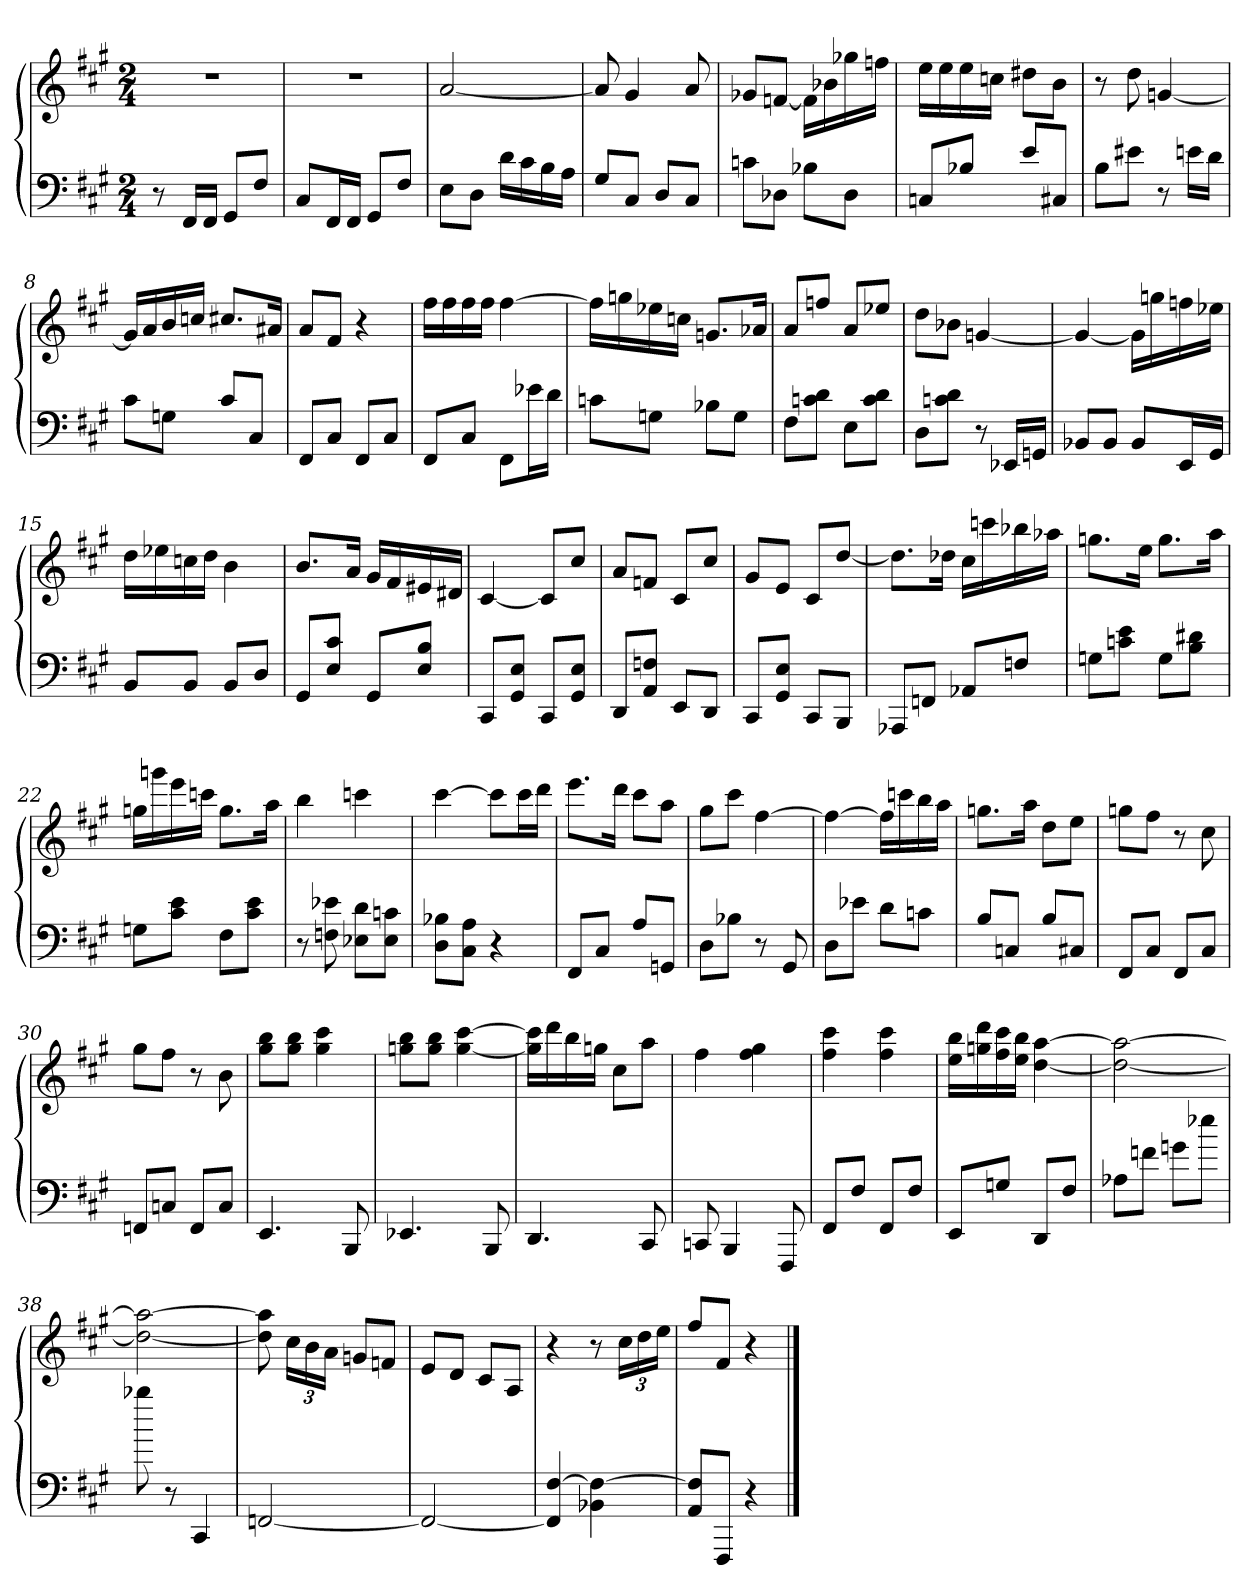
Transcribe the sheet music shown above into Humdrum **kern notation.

**kern	**kern
*part1	*part1
*staff2	*staff1
*clefF4	*clefG2
*k[f#c#g#]	*k[f#c#g#]
*M2/4	*M2/4
=1	=1
8r	2r
16FF#/LL	.
16FF#/JJ	.
8GG#/L	.
8F#/J	.
=2	=2
8C#/L	2r
16FF#/L	.
16FF#/JJ	.
8GG#/L	.
8F#/J	.
=3	=3
8E\L	[2a/
8D\J	.
16d\LL	.
16c#\	.
16B\	.
16A\JJ	.
=4	=4
8G#/L	8a/]
8C#/J	4g#/
8D/L	.
8C#/J	8a/
=5	=5
8cn\L	8g-X/L
8D-X\J	[8fn/J
8B-X\L	16f\LL]
.	16b-X\
8D-\J	16gg-X\
.	16ffn\JJ
=6	=6
8Cn/L	16ee\LL
.	16ee\
8B-X/J	16ee\
.	16ccn\JJ
8e/L	8dd#X\L
8C#X/J	8b\J
=7	=7
8B\L	8r
8e#X\J	8dd\
8r	[4gn/
16en\LL	.
16d\JJ	.
=8	=8
8c#\L	16g/LL]
.	16a/
8Gn\J	16b/
.	16ccn/JJ
8c#/L	8.cc#X/L
8C#/J	.
.	16a#X/Jk
=9	=9
8FF#/L	8a/L
8C#/J	8f#/J
8FF#/L	4r
8C#/J	.
=10	=10
8FF#/L	16ff#\LL
.	16ff#\
8C#/J	16ff#\
.	16ff#\JJ
8FF#\L	[4ff#\
16e-X\L	.
16d\JJ	.
=11	=11
8cn\L	16ff#\LL]
.	16ggn\
8Gn\J	16ee-X\
.	16ccn\JJ
8B-X\L	8.gn/L
8G\J	.
.	16a-X/Jk
=12	=12
8F#\L	8a/L
8cn\ 8d\J	8ffn/J
8E\L	8a/L
8c\ 8d\J	8ee-X/J
=13	=13
8D\L	8dd\L
8cn\ 8d\J	8b-X\J
8r	[4gn/
16EE-X/LL	.
16GGn/JJ	.
=14	=14
8BB-X/L	4g/_
8BB-/J	.
8BB-/L	16g\LL]
.	16ggn\
16EE/L	16ffn\
16GG#/JJ	16ee-X\JJ
=15	=15
8BB/L	16dd\LL
.	16ee-X\
8BB/J	16ccn\
.	16dd\JJ
8BB/L	4b\
8D/J	.
=16	=16
8GG#/L	8.b/L
8E/ 8c#/J	.
.	16a/Jk
8GG#/L	16g#/LL
.	16f#/
8E/ 8B/J	16e#X/
.	16d#X/JJ
=17	=17
8CC#/L	[4c#/
8GG#/ 8E/J	.
8CC#/L	8c#/L]
8GG#/ 8E/J	8cc#/J
=18	=18
8DD/L	8a/L
8AA/ 8Fn/J	8fn/J
8EE/L	8c#/L
8DD/J	8cc#/J
=19	=19
8CC#/L	8g#/L
8GG#/ 8E/J	8e/J
8CC#/L	8c#/L
8BBB/J	[8dd/J
=20	=20
8AAA-X/L	8.dd\L]
8FFn/J	.
.	16dd-X\Jk
8AA-X/L	16cc#\LL
.	16cccn\
8Fn/J	16bb-X\
.	16aa-X\JJ
=21	=21
8Gn\L	8.ggn\L
8cn\ 8e\J	.
.	16ee\Jk
8G\L	8.gg\L
8B\ 8d#X\J	.
.	16aa\Jk
=22	=22
8Gn\L	16ggn\LL
.	16gggn\
8c#\ 8e\J	16eee\
.	16cccn\JJ
8F#\L	8.gg\L
8c#\ 8e\J	.
.	16aa\Jk
=23	=23
8r	4bb\
8Fn\ 8e-X\	.
8E-X\ 8d\L	4cccn\
8E-\ 8cn\J	.
=24	=24
8D\ 8B-X\L	[4ccc#\
8C#\ 8A\J	.
4r	8ccc#\L]
.	16ccc#\L
.	16ddd\JJ
=25	=25
8FF#/L	8.eee\L
8C#/J	.
.	16ddd\Jk
8A/L	8ccc#\L
8GGn/J	8aa\J
=26	=26
8D\L	8gg#\L
8B-X\J	8ccc#\J
8r	[4ff#\
8GG#/	.
=27	=27
8D\L	4ff#\_
8e-X\J	.
8d\L	16ff#\LL]
.	16cccn\
8cn\J	16bb\
.	16aa\JJ
=28	=28
8B/L	8.ggn\L
8Cn/J	.
.	16aa\Jk
8B/L	8dd\L
8C#X/J	8ee\J
=29	=29
8FF#/L	8ggn\L
8C#/J	8ff#\J
8FF#/L	8r
8C#/J	8cc#\
=30	=30
8FFn/L	8gg#\L
8Cn/J	8ff#\J
8FF/L	8r
8C/J	8b\
=31	=31
4.EE/	8gg#\ 8bb\L
.	8gg#\ 8bb\J
.	4gg#\ 4ccc#\
8BBB/	.
=32	=32
4.EE-X/	8ggn\ 8bb\L
.	8gg\ 8bb\J
.	[4gg\ [4ccc#\
8BBB/	.
=33	=33
4.DD/	16gg]\ 16ccc#]\LL
.	16ddd\
.	16bb\
.	16ggn\JJ
.	8cc#\L
8CC#/	8aa\J
=34	=34
8CCn/	4ff#\
4BBB/	.
.	4ff#\ 4gg#\
8FFF#/	.
=35	=35
8FF#/L	4ff#\ 4ccc#\
8F#/J	.
8FF#/L	4ff#\ 4ccc#\
8F#/J	.
=36	=36
8EE/L	16ee\ 16bb\LL
.	16ggn\ 16ddd\
8Gn/J	16ff#\ 16ccc#\
.	16ee\ 16bb\JJ
8DD/L	[4dd\ [4aa\
8F#/J	.
=37	=37
8A-X\L	2dd_\ 2aa_\
8fn\J	.
8gn\L	.
8ee-X\J	.
=38	=38
8bb-X\	2dd_\ 2aa_\
8r	.
4CC#/	.
=39	=39
[2FFn/	8dd]\ 8aa]\
.	24cc#\LL
.	24b\
.	24a\JJ
.	8gn/L
.	8fn/J
=40	=40
2FF/_	8e/L
.	8d/J
.	8c#/L
.	8A/J
=41	=41
4FF]/ [4F#/	4r
4BB-X\ 4F#_\	8r
.	24cc#\LL
.	24dd\
.	24ee\JJ
=42	=42
8AA/ 8F#]/L	8ff#/L
8FFF#/J	8f#/J
4r	4r
==	==
*-	*-
